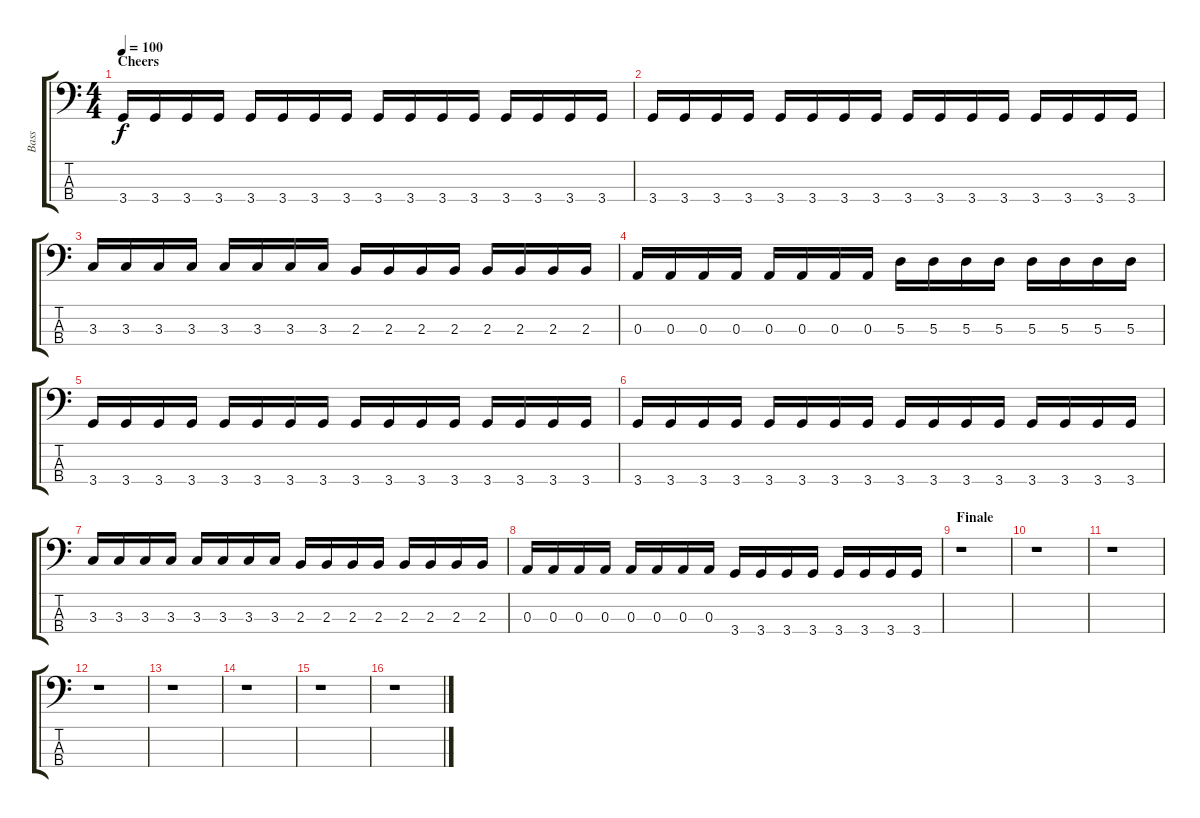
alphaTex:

\track ("Bass" "Bass") {instrument electricbasspick}
\staff {score tabs}
\tuning (G2 D2 A1 E1) {hide}
\ts (4 4)
\section ("" "Cheers")
\tempo 100
\clef f4
\ks c
3.4.16{dy f} 3.4.16 3.4.16 3.4.16 3.4.16 3.4.16 3.4.16 3.4.16 3.4.16 3.4.16 3.4.16 3.4.16 3.4.16 3.4.16 3.4.16 3.4.16 |
3.4.16 3.4.16 3.4.16 3.4.16 3.4.16 3.4.16 3.4.16 3.4.16 3.4.16 3.4.16 3.4.16 3.4.16 3.4.16 3.4.16 3.4.16 3.4.16 |
3.3.16 3.3.16 3.3.16 3.3.16 3.3.16 3.3.16 3.3.16 3.3.16 2.3.16 2.3.16 2.3.16 2.3.16 2.3.16 2.3.16 2.3.16 2.3.16 |
0.3.16 0.3.16 0.3.16 0.3.16 0.3.16 0.3.16 0.3.16 0.3.16 5.3.16 5.3.16 5.3.16 5.3.16 5.3.16 5.3.16 5.3.16 5.3.16 |
3.4.16 3.4.16 3.4.16 3.4.16 3.4.16 3.4.16 3.4.16 3.4.16 3.4.16 3.4.16 3.4.16 3.4.16 3.4.16 3.4.16 3.4.16 3.4.16 |
3.4.16 3.4.16 3.4.16 3.4.16 3.4.16 3.4.16 3.4.16 3.4.16 3.4.16 3.4.16 3.4.16 3.4.16 3.4.16 3.4.16 3.4.16 3.4.16 |
3.3.16 3.3.16 3.3.16 3.3.16 3.3.16 3.3.16 3.3.16 3.3.16 2.3.16 2.3.16 2.3.16 2.3.16 2.3.16 2.3.16 2.3.16 2.3.16 |
0.3.16 0.3.16 0.3.16 0.3.16 0.3.16 0.3.16 0.3.16 0.3.16 3.4.16 3.4.16 3.4.16 3.4.16 3.4.16 3.4.16 3.4.16 3.4.16 |
\section ("" "Finale")
r.1 |
r.1 |
r.1 |
r.1 |
r.1 |
r.1 |
r.1 |
r.1
